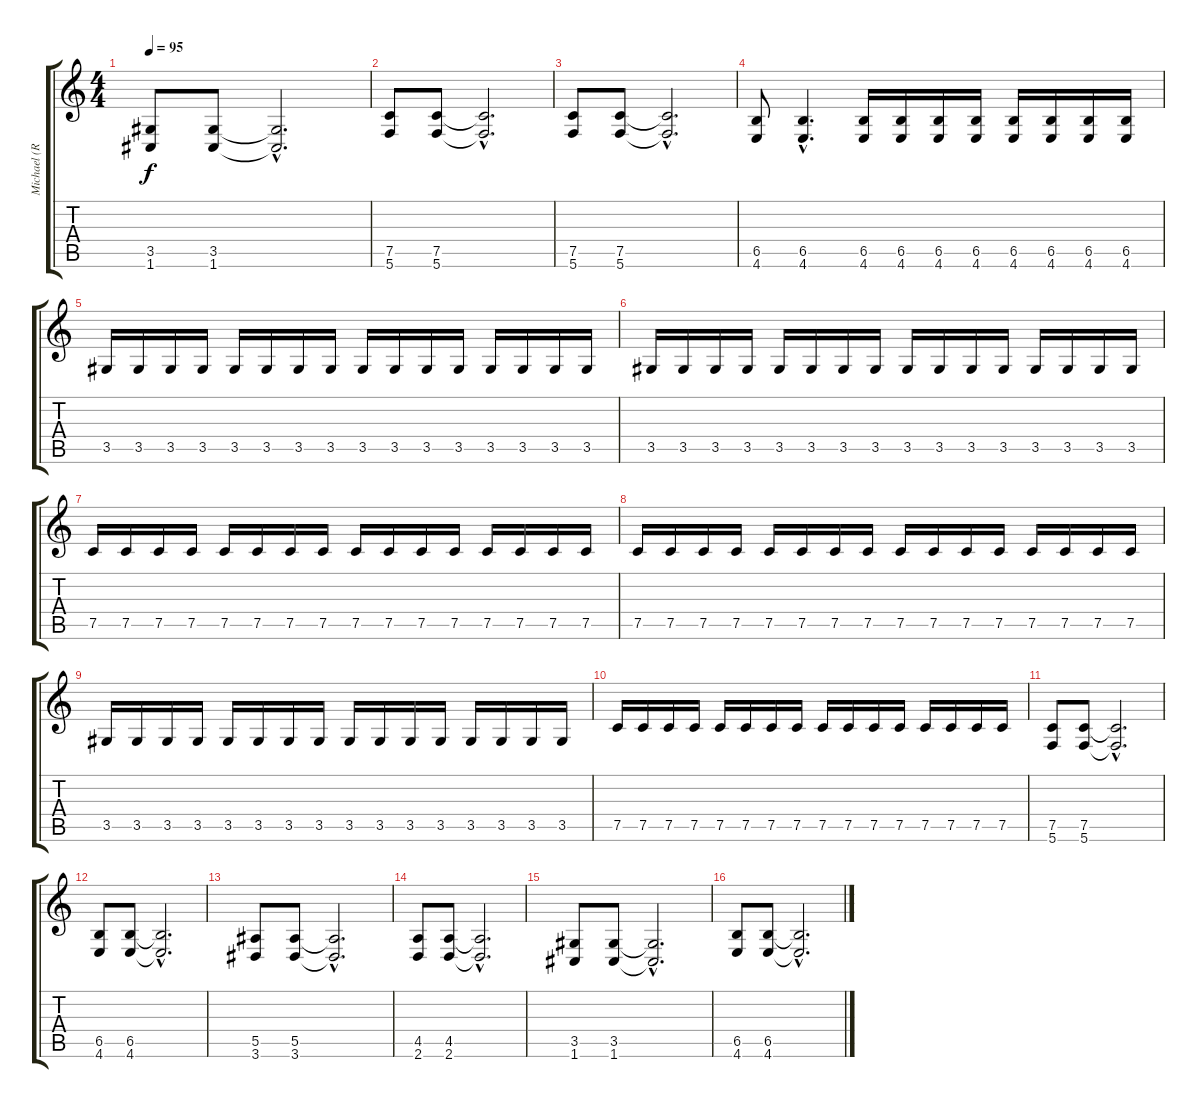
\track ("Michael (R)" "Michael (R") {instrument overdrivenguitar}
\staff {score tabs}
\tuning (C4 G3 Eb3 Bb2 F2 C2) {hide}
\ts (4 4)
\tempo 95
\clef g2
\ks c
(3.5 1.6).8{dy f} (3.5 1.6).8 (3.5{hac t} 1.6{hac t}).2{d} |
(7.5 5.6).8 (7.5 5.6).8 (7.5{hac t} 5.6{hac t}).2{d} |
(7.5 5.6).8 (7.5 5.6).8 (7.5{hac t} 5.6{hac t}).2{d} |
(6.5 4.6).8 (6.5{hac} 4.6{hac}).4{d} (6.5 4.6).16 (6.5 4.6).16 (6.5 4.6).16 (6.5 4.6).16 (6.5 4.6).16 (6.5 4.6).16 (6.5 4.6).16 (6.5 4.6).16 |
3.5.16 3.5.16 3.5.16 3.5.16 3.5.16 3.5.16 3.5.16 3.5.16 3.5.16 3.5.16 3.5.16 3.5.16 3.5.16 3.5.16 3.5.16 3.5.16 |
3.5.16 3.5.16 3.5.16 3.5.16 3.5.16 3.5.16 3.5.16 3.5.16 3.5.16 3.5.16 3.5.16 3.5.16 3.5.16 3.5.16 3.5.16 3.5.16 |
7.5.16 7.5.16 7.5.16 7.5.16 7.5.16 7.5.16 7.5.16 7.5.16 7.5.16 7.5.16 7.5.16 7.5.16 7.5.16 7.5.16 7.5.16 7.5.16 |
7.5.16 7.5.16 7.5.16 7.5.16 7.5.16 7.5.16 7.5.16 7.5.16 7.5.16 7.5.16 7.5.16 7.5.16 7.5.16 7.5.16 7.5.16 7.5.16 |
3.5.16 3.5.16 3.5.16 3.5.16 3.5.16 3.5.16 3.5.16 3.5.16 3.5.16 3.5.16 3.5.16 3.5.16 3.5.16 3.5.16 3.5.16 3.5.16 |
7.5.16 7.5.16 7.5.16 7.5.16 7.5.16 7.5.16 7.5.16 7.5.16 7.5.16 7.5.16 7.5.16 7.5.16 7.5.16 7.5.16 7.5.16 7.5.16 |
(7.5 5.6).8 (7.5 5.6).8 (7.5{hac t} 5.6{hac t}).2{d} |
(6.5 4.6).8 (6.5 4.6).8 (6.5{hac t} 4.6{hac t}).2{d} |
(5.5 3.6).8 (5.5 3.6).8 (5.5{hac t} 3.6{hac t}).2{d} |
(4.5 2.6).8 (4.5 2.6).8 (4.5{hac t} 2.6{hac t}).2{d} |
(3.5 1.6).8 (3.5 1.6).8 (3.5{hac t} 1.6{hac t}).2{d} |
(6.5 4.6).8 (6.5 4.6).8 (6.5{hac t} 4.6{hac t}).2{d}
